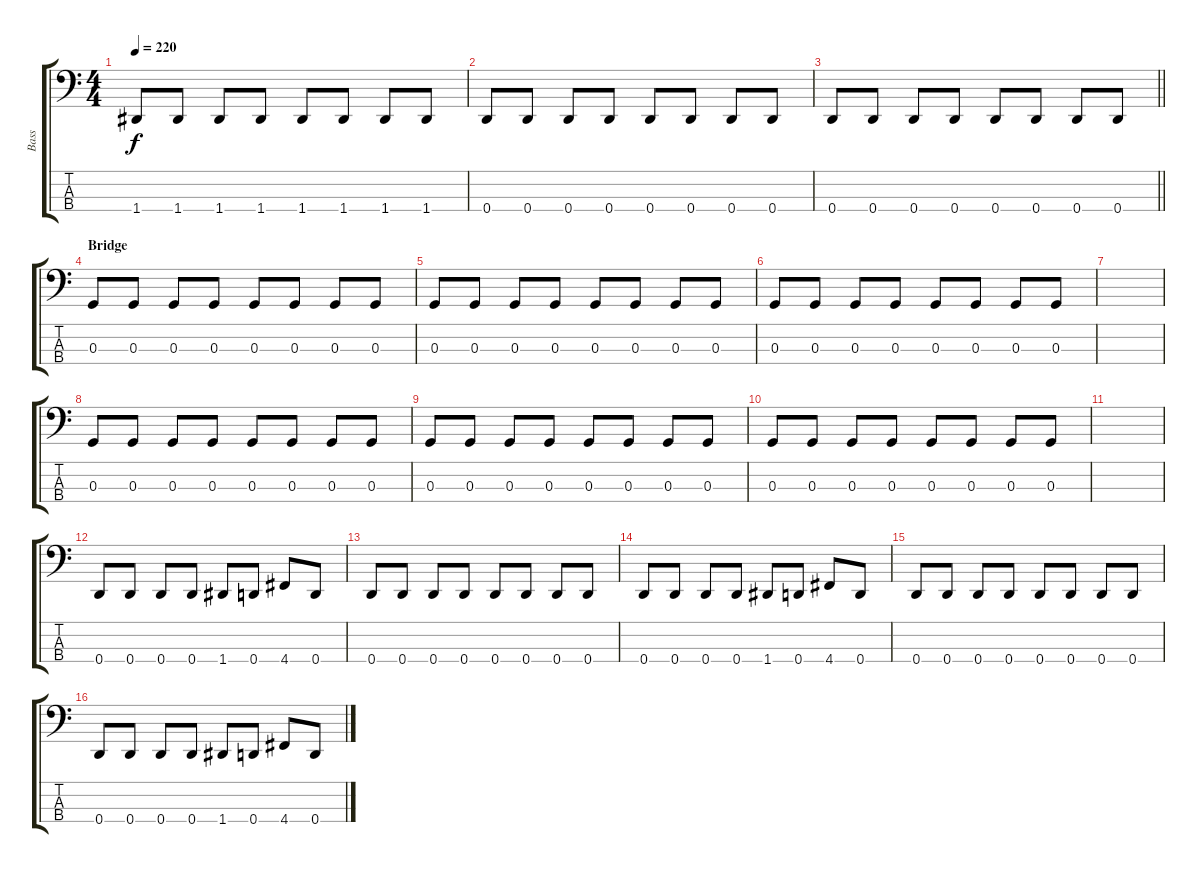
\track ("Bass" "Bass") {instrument electricbassfinger}
\staff {score tabs}
\tuning (F2 C2 G1 D1) {hide}
\ts (4 4)
\tempo 220
\clef f4
\ks c
1.4.8{dy f} 1.4.8 1.4.8 1.4.8 1.4.8 1.4.8 1.4.8 1.4.8 |
0.4.8 0.4.8 0.4.8 0.4.8 0.4.8 0.4.8 0.4.8 0.4.8 |
\barLineRight lightlight
0.4.8 0.4.8 0.4.8 0.4.8 0.4.8 0.4.8 0.4.8 0.4.8 |
\section ("" "Bridge")
0.3.8 0.3.8 0.3.8 0.3.8 0.3.8 0.3.8 0.3.8 0.3.8 |
0.3.8 0.3.8 0.3.8 0.3.8 0.3.8 0.3.8 0.3.8 0.3.8 |
0.3.8 0.3.8 0.3.8 0.3.8 0.3.8 0.3.8 0.3.8 0.3.8 |
|
0.3.8 0.3.8 0.3.8 0.3.8 0.3.8 0.3.8 0.3.8 0.3.8 |
0.3.8 0.3.8 0.3.8 0.3.8 0.3.8 0.3.8 0.3.8 0.3.8 |
0.3.8 0.3.8 0.3.8 0.3.8 0.3.8 0.3.8 0.3.8 0.3.8 |
|
0.4.8 0.4.8 0.4.8 0.4.8 1.4.8 0.4.8 4.4.8 0.4.8 |
0.4.8 0.4.8 0.4.8 0.4.8 0.4.8 0.4.8 0.4.8 0.4.8 |
0.4.8 0.4.8 0.4.8 0.4.8 1.4.8 0.4.8 4.4.8 0.4.8 |
0.4.8 0.4.8 0.4.8 0.4.8 0.4.8 0.4.8 0.4.8 0.4.8 |
0.4.8 0.4.8 0.4.8 0.4.8 1.4.8 0.4.8 4.4.8 0.4.8
